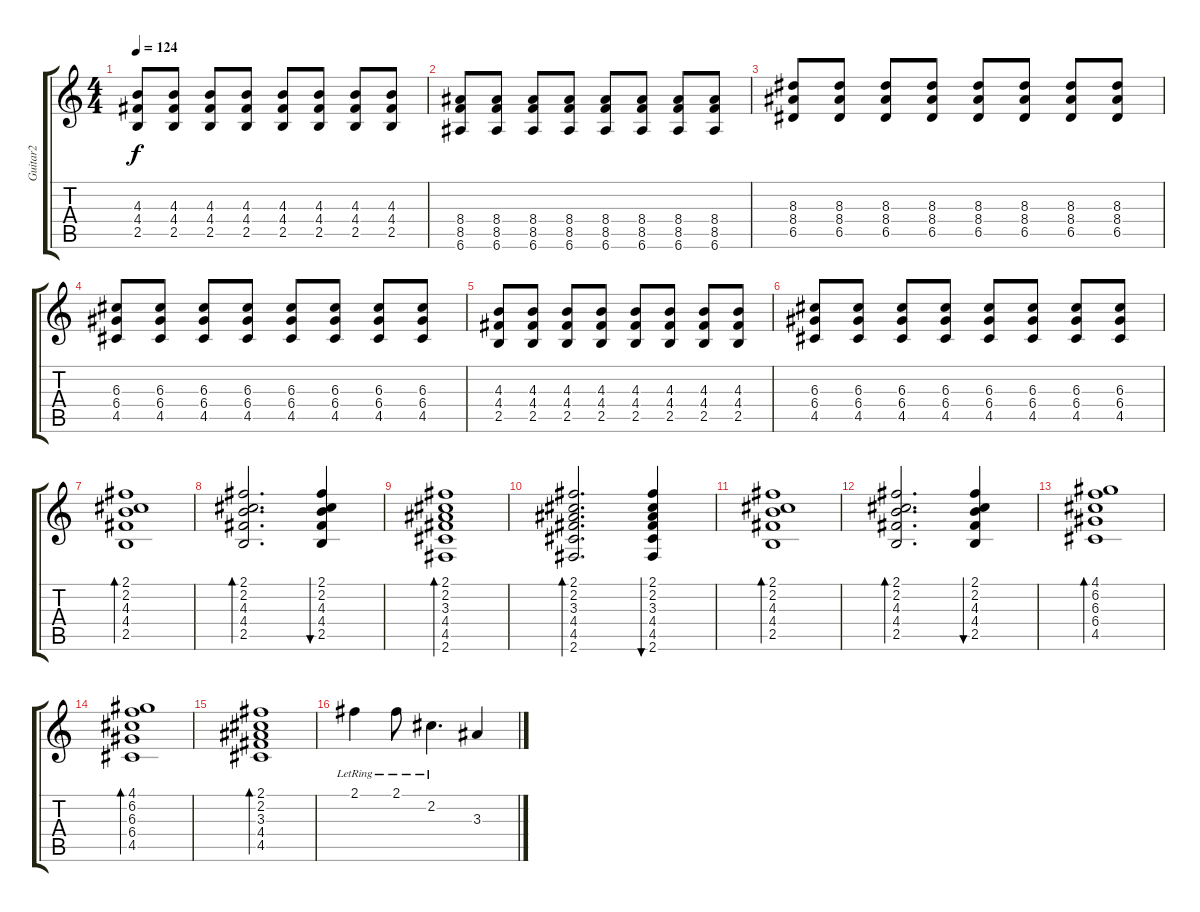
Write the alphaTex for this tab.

\track ("Guitar2" "Guitar2") {instrument distortionguitar}
\staff {score tabs}
\tuning (E4 B3 G3 D3 A2 E2) {hide}
\ts (4 4)
\tempo 124
\clef g2
\ks c
(4.3 4.4 2.5).8{dy f} (4.3 4.4 2.5).8 (4.3 4.4 2.5).8 (4.3 4.4 2.5).8 (4.3 4.4 2.5).8 (4.3 4.4 2.5).8 (4.3 4.4 2.5).8 (4.3 4.4 2.5).8 |
(8.4 8.5 6.6).8 (8.4 8.5 6.6).8 (8.4 8.5 6.6).8 (8.4 8.5 6.6).8 (8.4 8.5 6.6).8 (8.4 8.5 6.6).8 (8.4 8.5 6.6).8 (8.4 8.5 6.6).8 |
(8.3 8.4 6.5).8 (8.3 8.4 6.5).8 (8.3 8.4 6.5).8 (8.3 8.4 6.5).8 (8.3 8.4 6.5).8 (8.3 8.4 6.5).8 (8.3 8.4 6.5).8 (8.3 8.4 6.5).8 |
(6.3 6.4 4.5).8 (6.3 6.4 4.5).8 (6.3 6.4 4.5).8 (6.3 6.4 4.5).8 (6.3 6.4 4.5).8 (6.3 6.4 4.5).8 (6.3 6.4 4.5).8 (6.3 6.4 4.5).8 |
(4.3 4.4 2.5).8 (4.3 4.4 2.5).8 (4.3 4.4 2.5).8 (4.3 4.4 2.5).8 (4.3 4.4 2.5).8 (4.3 4.4 2.5).8 (4.3 4.4 2.5).8 (4.3 4.4 2.5).8 |
(6.3 6.4 4.5).8 (6.3 6.4 4.5).8 (6.3 6.4 4.5).8 (6.3 6.4 4.5).8 (6.3 6.4 4.5).8 (6.3 6.4 4.5).8 (6.3 6.4 4.5).8 (6.3 6.4 4.5).8 |
(2.1 2.2 4.3 4.4 2.5).1{bd 120} |
(2.1 2.2 4.3 4.4 2.5).2{d bd 120} (2.1 2.2 4.3 4.4 2.5).4{bu 240} |
(2.1 2.2 3.3 4.4 4.5 2.6).1{bd 120} |
(2.1 2.2 3.3 4.4 4.5 2.6).2{d bd 120} (2.1 2.2 3.3 4.4 4.5 2.6).4{bu 240} |
(2.1 2.2 4.3 4.4 2.5).1{bd 120} |
(2.1 2.2 4.3 4.4 2.5).2{d bd 120} (2.1 2.2 4.3 4.4 2.5).4{bu 240} |
(4.1 6.2 6.3 6.4 4.5).1{bd 60} |
(4.1 6.2 6.3 6.4 4.5).1{bd 60} |
(2.1 2.2 3.3 4.4 4.5).1{bd 120 volume 7} |
2.1{lr}.4 2.1{lr}.8 2.2{lr}.4{d} 3.3.4
